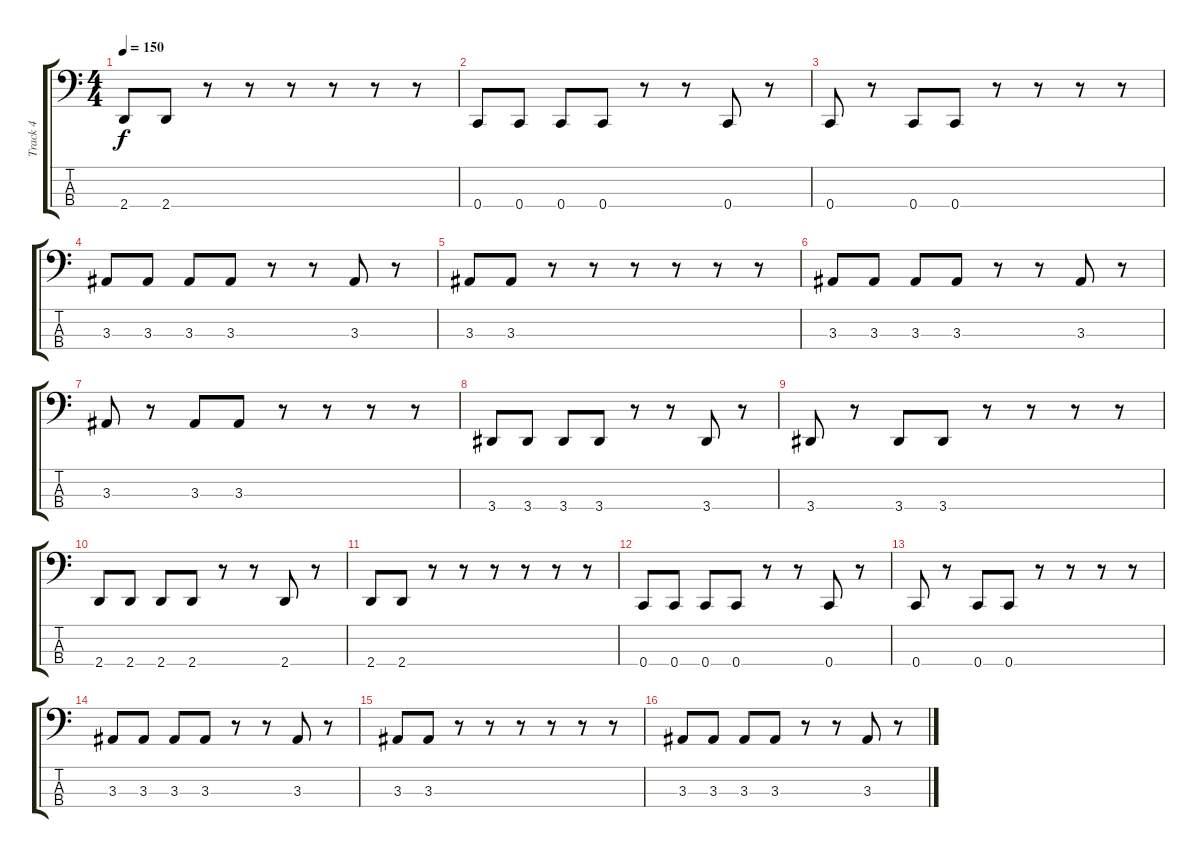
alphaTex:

\track ("Track 4" "Track 4") {instrument electricbasspick}
\staff {score tabs}
\tuning (F2 C2 G1 C1) {hide}
\ts (4 4)
\tempo 150
\clef f4
\ks c
2.4.8{dy f} 2.4.8 r.8 r.8 r.8 r.8 r.8 r.8 |
0.4.8 0.4.8 0.4.8 0.4.8 r.8 r.8 0.4.8 r.8 |
0.4.8 r.8 0.4.8 0.4.8 r.8 r.8 r.8 r.8 |
3.3.8 3.3.8 3.3.8 3.3.8 r.8 r.8 3.3.8 r.8 |
3.3.8 3.3.8 r.8 r.8 r.8 r.8 r.8 r.8 |
3.3.8 3.3.8 3.3.8 3.3.8 r.8 r.8 3.3.8 r.8 |
3.3.8 r.8 3.3.8 3.3.8 r.8 r.8 r.8 r.8 |
3.4.8 3.4.8 3.4.8 3.4.8 r.8 r.8 3.4.8 r.8 |
3.4.8 r.8 3.4.8 3.4.8 r.8 r.8 r.8 r.8 |
2.4.8 2.4.8 2.4.8 2.4.8 r.8 r.8 2.4.8 r.8 |
2.4.8 2.4.8 r.8 r.8 r.8 r.8 r.8 r.8 |
0.4.8 0.4.8 0.4.8 0.4.8 r.8 r.8 0.4.8 r.8 |
0.4.8 r.8 0.4.8 0.4.8 r.8 r.8 r.8 r.8 |
3.3.8 3.3.8 3.3.8 3.3.8 r.8 r.8 3.3.8 r.8 |
3.3.8 3.3.8 r.8 r.8 r.8 r.8 r.8 r.8 |
3.3.8 3.3.8 3.3.8 3.3.8 r.8 r.8 3.3.8 r.8
